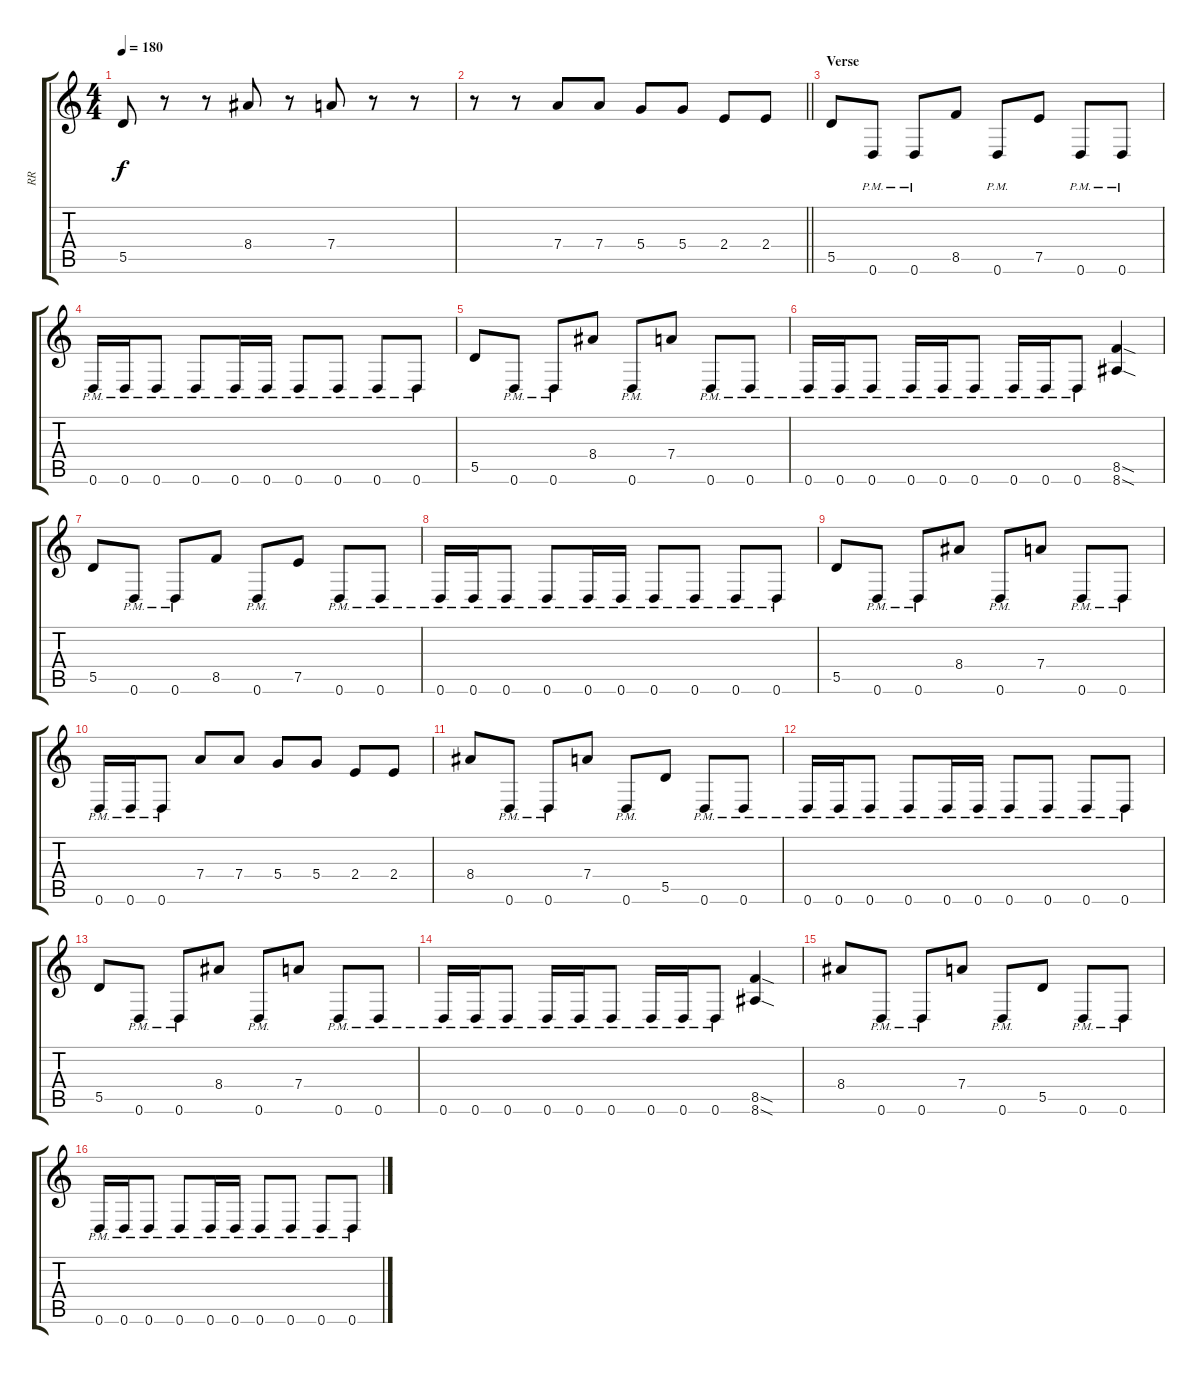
\track ("RR" "RR") {instrument overdrivenguitar}
\staff {score tabs}
\tuning (E4 B3 G3 D3 A2 D2) {hide}
\ts (4 4)
\tempo 180
\clef g2
\ks c
5.5.8{dy f} r.8 r.8 8.4.8 r.8 7.4.8 r.8 r.8 |
\barLineRight lightlight
r.8 r.8 7.4.8 7.4.8 5.4.8 5.4.8 2.4.8 2.4.8 |
\section ("" "Verse")
5.5.8 0.6{pm}.8 0.6{pm}.8 8.5.8 0.6{pm}.8 7.5.8 0.6{pm}.8 0.6{pm}.8 |
0.6{pm}.16 0.6{pm}.16 0.6{pm}.8 0.6{pm}.8 0.6{pm}.16 0.6{pm}.16 0.6{pm}.8 0.6{pm}.8 0.6{pm}.8 0.6{pm}.8 |
5.5.8 0.6{pm}.8 0.6{pm}.8 8.4.8 0.6{pm}.8 7.4.8 0.6{pm}.8 0.6{pm}.8 |
0.6{pm}.16 0.6{pm}.16 0.6{pm}.8 0.6{pm}.16 0.6{pm}.16 0.6{pm}.8 0.6{pm}.16 0.6{pm}.16 0.6{pm}.8 (8.5{sod} 8.6{sod}).4 |
5.5.8 0.6{pm}.8 0.6{pm}.8 8.5.8 0.6{pm}.8 7.5.8 0.6{pm}.8 0.6{pm}.8 |
0.6{pm}.16 0.6{pm}.16 0.6{pm}.8 0.6{pm}.8 0.6{pm}.16 0.6{pm}.16 0.6{pm}.8 0.6{pm}.8 0.6{pm}.8 0.6{pm}.8 |
5.5.8 0.6{pm}.8 0.6{pm}.8 8.4.8 0.6{pm}.8 7.4.8 0.6{pm}.8 0.6{pm}.8 |
0.6{pm}.16 0.6{pm}.16 0.6{pm}.8 7.4.8 7.4.8 5.4.8 5.4.8 2.4.8 2.4.8 |
8.4.8 0.6{pm}.8 0.6{pm}.8 7.4.8 0.6{pm}.8 5.5.8 0.6{pm}.8 0.6{pm}.8 |
0.6{pm}.16 0.6{pm}.16 0.6{pm}.8 0.6{pm}.8 0.6{pm}.16 0.6{pm}.16 0.6{pm}.8 0.6{pm}.8 0.6{pm}.8 0.6{pm}.8 |
5.5.8 0.6{pm}.8 0.6{pm}.8 8.4.8 0.6{pm}.8 7.4.8 0.6{pm}.8 0.6{pm}.8 |
0.6{pm}.16 0.6{pm}.16 0.6{pm}.8 0.6{pm}.16 0.6{pm}.16 0.6{pm}.8 0.6{pm}.16 0.6{pm}.16 0.6{pm}.8 (8.5{sod} 8.6{sod}).4 |
8.4.8 0.6{pm}.8 0.6{pm}.8 7.4.8 0.6{pm}.8 5.5.8 0.6{pm}.8 0.6{pm}.8 |
0.6{pm}.16 0.6{pm}.16 0.6{pm}.8 0.6{pm}.8 0.6{pm}.16 0.6{pm}.16 0.6{pm}.8 0.6{pm}.8 0.6{pm}.8 0.6{pm}.8
